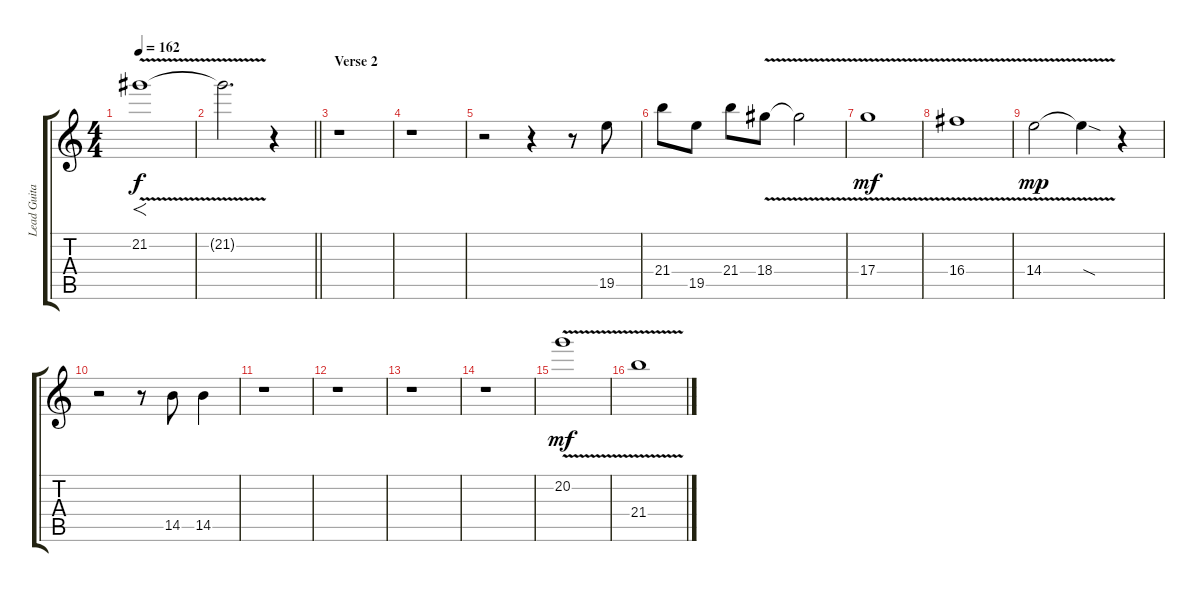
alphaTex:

\track ("Lead Guitar 1 [Brendon McNichol]" "Lead Guita") {instrument distortionguitar bank 255}
\staff {score tabs}
\tuning (E4 B3 G3 D3 A2 E2) {hide}
\ts (4 4)
\tempo 162
\clef g2
\ks c
21.2{v}.1{f dy f} |
\barLineRight lightlight
21.2{t}.2{d} r.4 |
\section ("" "Verse 2")
r.1{balance 8} |
r.1 |
r.2 r.4 r.8 19.5.8 |
21.4.8 19.5.8 21.4.8 18.4{v}.8 18.4{t}.2 |
17.4{v}.1{dy mf} |
16.4{v}.1 |
14.4{v}.2{dy mp} 14.4{sod t}.4 r.4 |
r.2 r.8 14.5.8 14.5.4 |
r.1 |
r.1 |
r.1 |
r.1 |
20.2{v}.1{dy mf} |
21.4{v}.1
